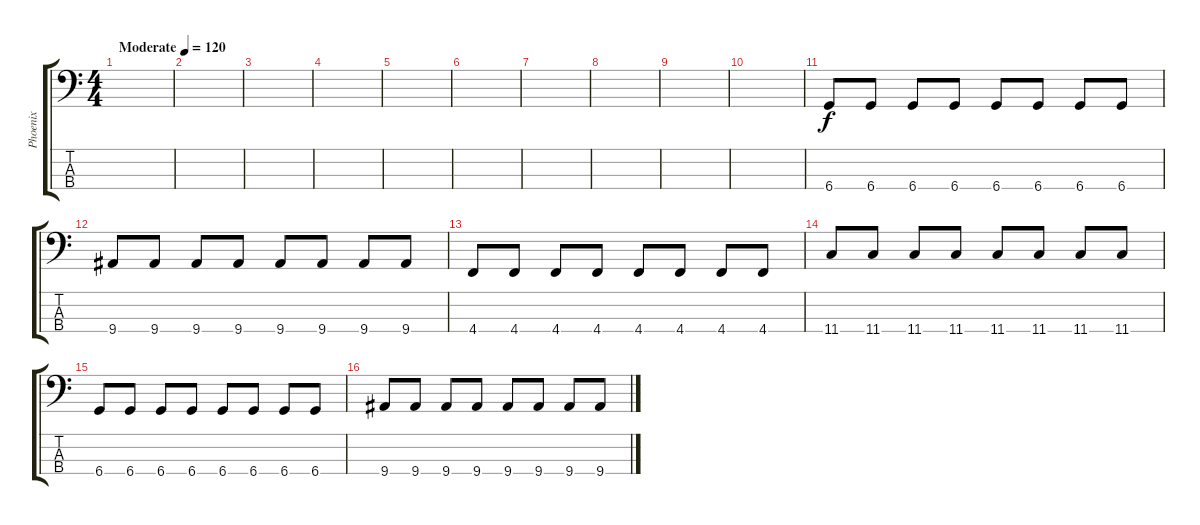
\track ("Phoenix" "Phoenix") {instrument electricbassfinger}
\staff {score tabs}
\tuning (Gb2 Db2 Ab1 Db1) {hide}
\ts (4 4)
\tempo (120 "Moderate")
\clef f4
\ks c
|
|
|
|
|
|
|
|
|
|
6.4.8 6.4.8 6.4.8 6.4.8 6.4.8 6.4.8 6.4.8 6.4.8 |
9.4.8 9.4.8 9.4.8 9.4.8 9.4.8 9.4.8 9.4.8 9.4.8 |
4.4.8 4.4.8 4.4.8 4.4.8 4.4.8 4.4.8 4.4.8 4.4.8 |
11.4.8 11.4.8 11.4.8 11.4.8 11.4.8 11.4.8 11.4.8 11.4.8 |
6.4.8 6.4.8 6.4.8 6.4.8 6.4.8 6.4.8 6.4.8 6.4.8 |
9.4.8 9.4.8 9.4.8 9.4.8 9.4.8 9.4.8 9.4.8 9.4.8
